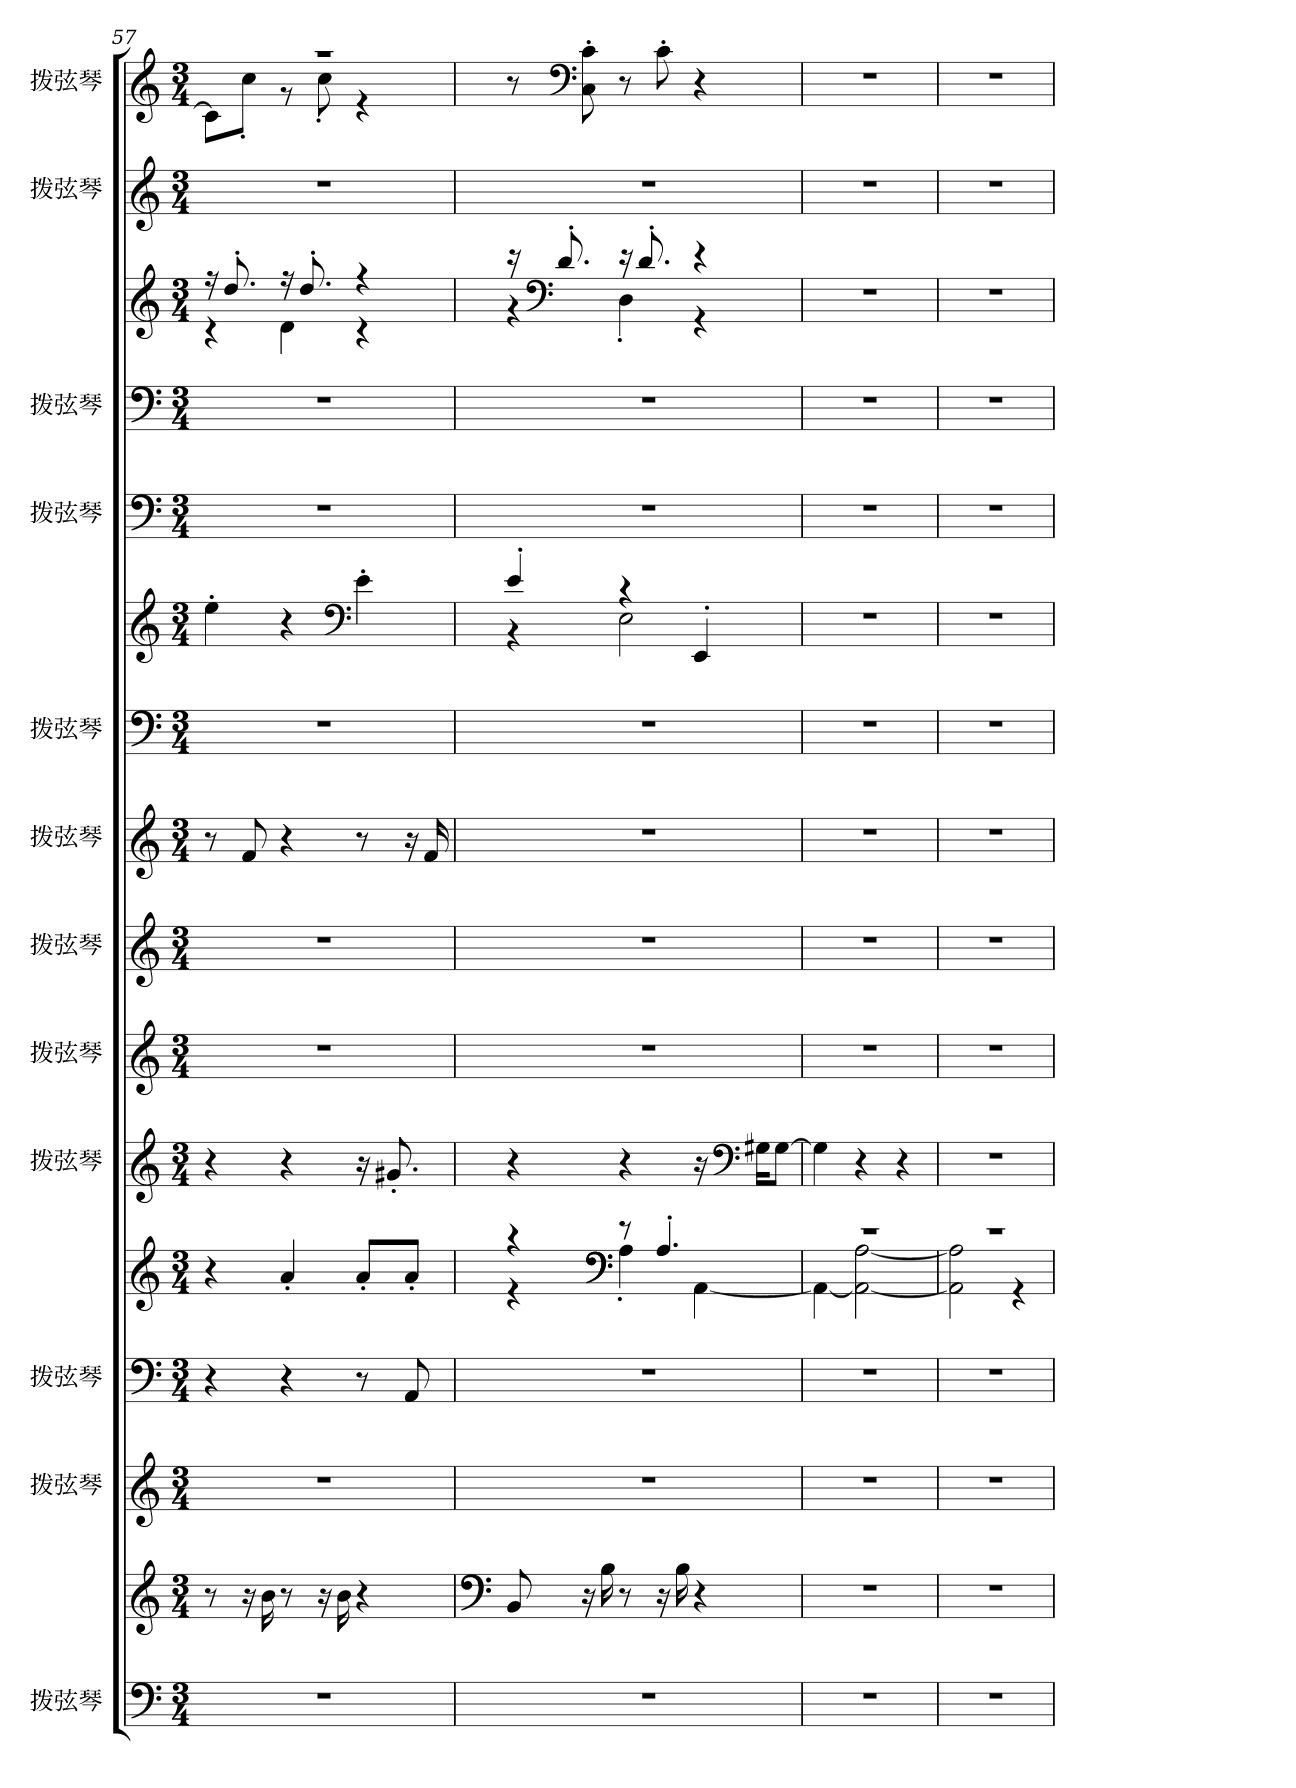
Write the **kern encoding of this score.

**kern	**kern	**kern	**kern	**kern	**kern	**kern	**kern	**kern	**kern	**kern	**kern	**kern	**kern	**kern	**kern
*part12	*part12	*part11	*part10	*part10	*part9	*part8	*part7	*part6	*part5	*part5	*part4	*part3	*part3	*part2	*part1
*staff16	*staff15	*staff14	*staff13	*staff12	*staff11	*staff10	*staff9	*staff8	*staff7	*staff6	*staff5	*staff4	*staff3	*staff2	*staff1
*I"拨弦琴	*	*I"拨弦琴	*I"拨弦琴	*	*I"拨弦琴	*I"拨弦琴	*I"拨弦琴	*I"拨弦琴	*I"拨弦琴	*	*I"拨弦琴	*I"拨弦琴	*	*I"拨弦琴	*I"拨弦琴
*clefF4	*clefG2	*clefG2	*clefF4	*clefG2	*clefG2	*clefG2	*clefG2	*clefG2	*clefF4	*clefG2	*clefF4	*clefF4	*clefG2	*clefG2	*clefG2
*k[]	*k[]	*k[]	*k[]	*k[]	*k[]	*k[]	*k[]	*k[]	*k[]	*k[]	*k[]	*k[]	*k[]	*k[]	*k[]
*M3/4	*M3/4	*M3/4	*M3/4	*M3/4	*M3/4	*M3/4	*M3/4	*M3/4	*M3/4	*M3/4	*M3/4	*M3/4	*M3/4	*M3/4	*M3/4
=57	=57	=57	=57	=57	=57	=57	=57	=57	=57	=57	=57	=57	=57	=57	=57
*	*	*	*	*	*	*	*	*	*	*	*	*	*^	*	*^
2.r	8r	2.r	4r	4r	4r	2.r	2.r	8r	2.r	4ee'\	2.r	2.r	16r	4r	2.r	2.r	8c\L]
.	.	.	.	.	.	.	.	.	.	.	.	.	8.dd'/	.	.	.	.
.	16r	.	.	.	.	.	.	8f/	.	.	.	.	.	.	.	.	8cc'\J
.	16b\	.	.	.	.	.	.	.	.	.	.	.	.	.	.	.	.
.	8r	.	4r	4a'/	4r	.	.	4r	.	4r	.	.	16r	4d\	.	.	8r
.	.	.	.	.	.	.	.	.	.	.	.	.	8.dd'/	.	.	.	.
.	16r	.	.	.	.	.	.	.	.	.	.	.	.	.	.	.	8cc'\
.	16b\	.	.	.	.	.	.	.	.	.	.	.	.	.	.	.	.
*	*	*	*	*	*	*	*	*	*	*clefF4	*	*	*	*	*	*	*
.	4r	.	8r	8a'/L	16r	.	.	8r	.	4e'\	.	.	4r	4r	.	.	4r
.	.	.	.	.	8.g#X'/	.	.	.	.	.	.	.	.	.	.	.	.
.	.	.	8AA/	8a'/J	.	.	.	16r	.	.	.	.	.	.	.	.	.
.	.	.	.	.	.	.	.	16f/	.	.	.	.	.	.	.	.	.
*	*	*	*	*	*	*	*	*	*	*	*	*	*	*	*	*v	*v
!!LO:PB:g=z
=58	=58	=58	=58	=58	=58	=58	=58	=58	=58	=58	=58	=58	=58	=58	=58	=58
*	*clefF4	*	*	*	*	*	*	*	*	*	*	*	*	*	*	*
*	*	*	*	*^	*	*	*	*	*	*^	*	*	*	*	*	*
2.r	8BB/	2.r	2.r	4r	4r	4r	2.r	2.r	2.r	2.r	4e'/	4r	2.r	2.r	16r	4r	2.r	8r
*	*	*	*	*	*	*	*	*	*	*	*	*	*	*	*clefF4	*	*	*
.	.	.	.	.	.	.	.	.	.	.	.	.	.	.	8.d'/	.	.	.
*	*	*	*	*	*	*	*	*	*	*	*	*	*	*	*	*	*	*clefF4
.	16r	.	.	.	.	.	.	.	.	.	.	.	.	.	.	.	.	8C\' 8c\'
.	16B\	.	.	.	.	.	.	.	.	.	.	.	.	.	.	.	.	.
*	*	*	*	*clefF4	*	*	*	*	*	*	*	*	*	*	*	*	*	*
.	8r	.	.	8r	4A'\	4r	.	.	.	.	4r	2E\	.	.	16r	4D'\	.	8r
.	.	.	.	.	.	.	.	.	.	.	.	.	.	.	8.d'/	.	.	.
.	16r	.	.	4.A'/	.	.	.	.	.	.	.	.	.	.	.	.	.	8c'\
.	16B\	.	.	.	.	.	.	.	.	.	.	.	.	.	.	.	.	.
.	4r	.	.	.	[4AA\	16r	.	.	.	.	4EE'/	.	.	.	4r	4r	.	4r
*	*	*	*	*	*	*clefF4	*	*	*	*	*	*	*	*	*	*	*	*
.	.	.	.	.	.	16G#X\KL	.	.	.	.	.	.	.	.	.	.	.	.
.	.	.	.	.	.	[8G#\J	.	.	.	.	.	.	.	.	.	.	.	.
*	*	*	*	*	*	*	*	*	*	*	*v	*v	*	*	*v	*v	*	*
=59	=59	=59	=59	=59	=59	=59	=59	=59	=59	=59	=59	=59	=59	=59	=59	=59
2.r	2.r	2.r	2.r	2.r	4AA\_	4G#\]	2.r	2.r	2.r	2.r	2.r	2.r	2.r	2.r	2.r	2.r
.	.	.	.	.	2AA\_ [2A\	4r	.	.	.	.	.	.	.	.	.	.
.	.	.	.	.	.	4r	.	.	.	.	.	.	.	.	.	.
=60	=60	=60	=60	=60	=60	=60	=60	=60	=60	=60	=60	=60	=60	=60	=60	=60
2.r	2.r	2.r	2.r	2.r	2AA\] 2A\]	2.r	2.r	2.r	2.r	2.r	2.r	2.r	2.r	2.r	2.r	2.r
.	.	.	.	.	4r	.	.	.	.	.	.	.	.	.	.	.
*	*	*	*	*v	*v	*	*	*	*	*	*	*	*	*	*	*
=	=	=	=	=	=	=	=	=	=	=	=	=	=	=	=
*-	*-	*-	*-	*-	*-	*-	*-	*-	*-	*-	*-	*-	*-	*-	*-
